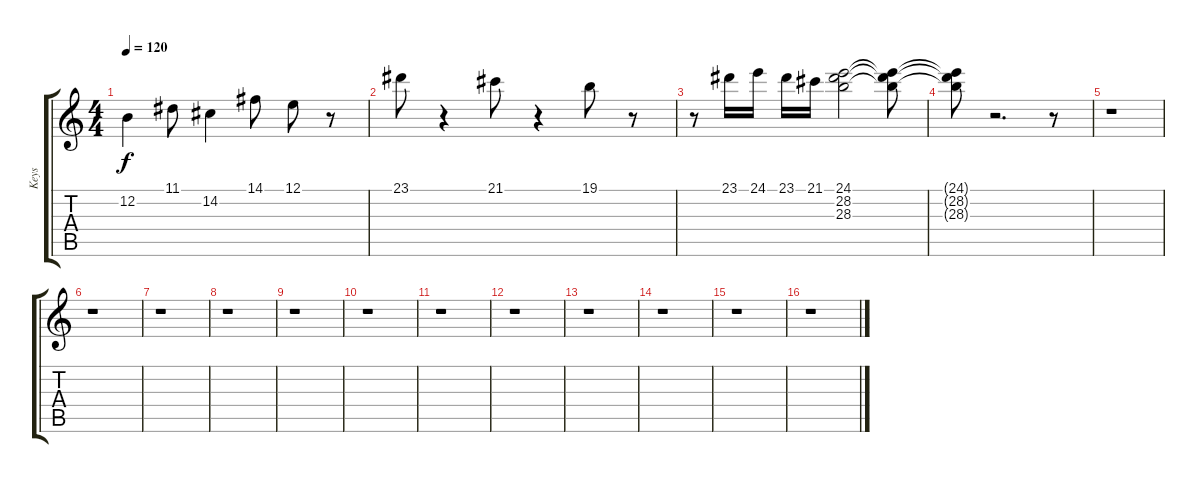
\track ("Keys" "Keys") {instrument rockorgan}
\staff {score tabs}
\tuning (E4 B3 G3 D3 A2 E2) {hide}
\ts (4 4)
\tempo 120
\clef g2
\ks c
12.2.4{dy f} 11.1.8 14.2.4 14.1.8 12.1.8 r.8 |
23.1.8 r.4 21.1.8 r.4 19.1.8 r.8 |
r.8 23.1.16 24.1.16 23.1.16 21.1.16 (24.1 28.2 28.3).2 (24.1{t} 28.2{t} 28.3{t}).8 |
(24.1{t} 28.2{t} 28.3{t}).8 r.2{d} r.8 |
r.1 |
r.1 |
r.1 |
r.1 |
r.1 |
r.1 |
r.1 |
r.1 |
r.1 |
r.1 |
r.1 |
r.1
